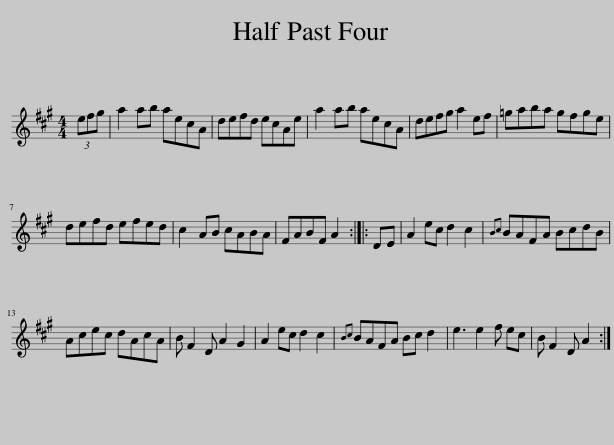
X:1
L:1/8
M:4/4
I:linebreak $
K:A
V:1 treble
V:1
 (3efg | a2 ab aecA | defd ecAe | a2 ab aecA | defg a2 ef | %5
 =gaba gfge |$ defd efed | c2 AB cABA | FABF A2 :: DE | %10
 A2 ec d2 c2 |{Bc} BAFA BcdB |$ Acec dAcA | B F2 D A2 G2 | A2 ec d2 c2 | %15
{Bc} BAFA Bc d2 | e3 e2 f ec | B F2 D A2 :| %18
